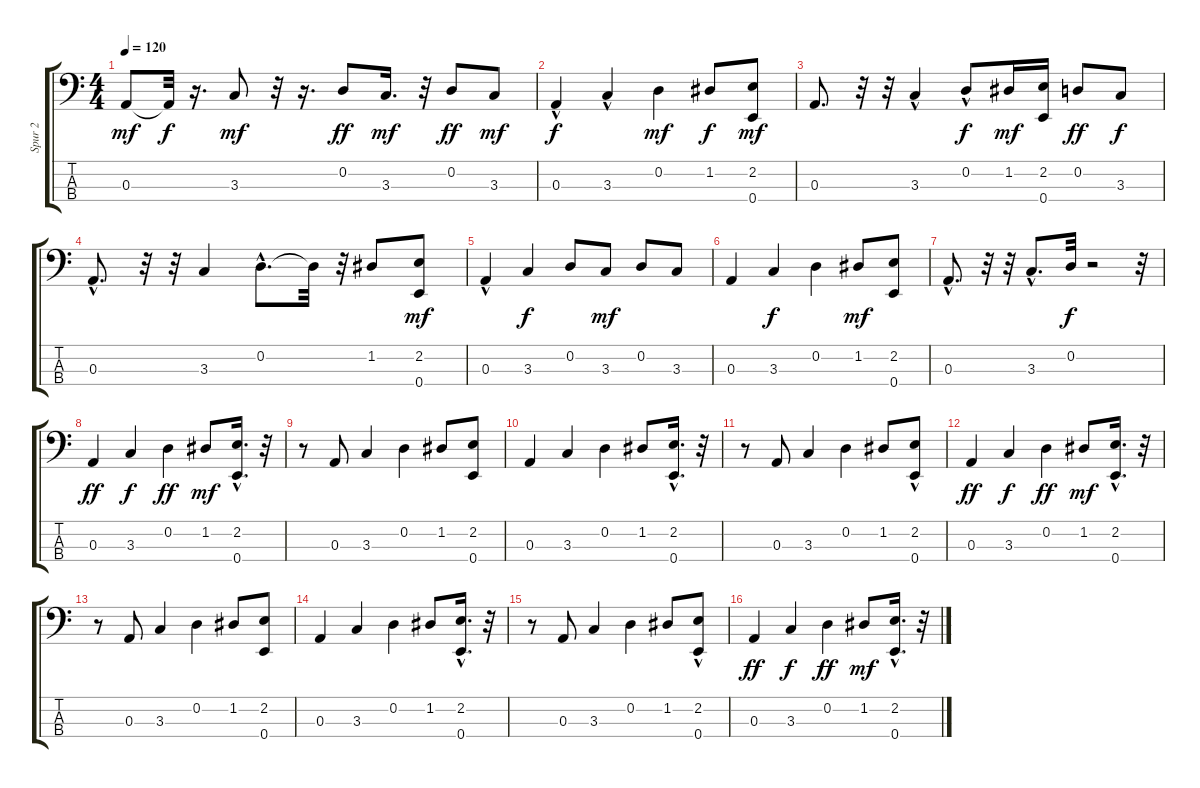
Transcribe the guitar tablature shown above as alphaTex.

\track ("Spur 2" "Spur 2") {instrument synthbass2}
\staff {score tabs}
\tuning (G2 D2 A1 E1) {hide}
\ts (4 4)
\tempo 120
\clef f4
\ks c
0.3.8{dy mf} 0.3{t}.32{dy f} r.16{d} 3.3.8{dy mf} r.32 r.16{d} 0.2.8{dy ff} 3.3.16{d dy mf} r.32 0.2.8{dy ff} 3.3.8{dy mf} |
0.3{hac}.4{dy f} 3.3{hac}.4 0.2.4{dy mf} 1.2.8{dy f} (2.2 0.4).8{dy mf} |
0.3.8{d} r.32 r.32 3.3{hac}.4 0.2{hac}.8{dy f} 1.2.16{dy mf} (2.2 0.4).16 0.2.8{dy ff} 3.3.8{dy f} |
0.3{hac}.8{d} r.32 r.32 3.3.4 0.2{hac}.8{d} 0.2{t}.32 r.32 1.2.8 (2.2 0.4).8{dy mf} |
0.3{hac}.4 3.3.4{dy f} 0.2.8 3.3.8{dy mf} 0.2.8 3.3.8 |
0.3.4 3.3.4{dy f} 0.2.4 1.2.8{dy mf} (2.2 0.4).8 |
0.3{hac}.8{d} r.32 r.32 3.3{hac}.8{d} 0.2.32{dy f} r.2 r.32 |
0.3.4{dy ff} 3.3.4{dy f} 0.2.4{dy ff} 1.2.8{dy mf} (2.2{hac} 0.4{hac}).16{d} r.32 |
r.8 0.3.8 3.3.4 0.2.4 1.2.8 (2.2 0.4).8 |
0.3.4 3.3.4 0.2.4 1.2.8 (2.2 0.4{hac}).16{d} r.32 |
r.8 0.3.8 3.3.4 0.2.4 1.2.8 (2.2{hac} 0.4).8 |
0.3.4{dy ff} 3.3.4{dy f} 0.2.4{dy ff} 1.2.8{dy mf} (2.2{hac} 0.4{hac}).16{d} r.32 |
r.8 0.3.8 3.3.4 0.2.4 1.2.8 (2.2 0.4).8 |
0.3.4 3.3.4 0.2.4 1.2.8 (2.2 0.4{hac}).16{d} r.32 |
r.8 0.3.8 3.3.4 0.2.4 1.2.8 (2.2{hac} 0.4).8 |
0.3.4{dy ff} 3.3.4{dy f} 0.2.4{dy ff} 1.2.8{dy mf} (2.2{hac} 0.4{hac}).16{d} r.32
